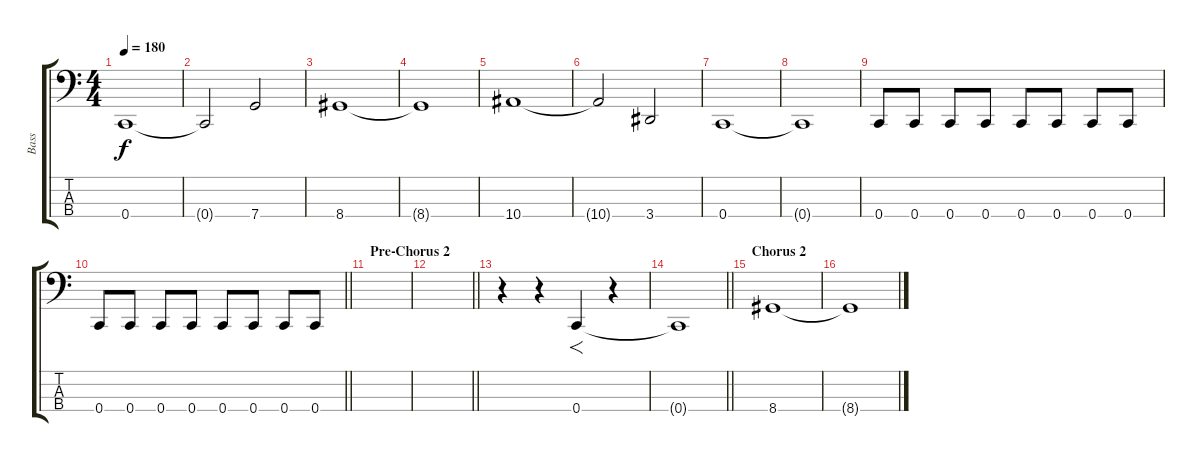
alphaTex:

\track ("Bass" "Bass") {instrument electricbasspick}
\staff {score tabs}
\tuning (F2 C2 G1 C1) {hide}
\ts (4 4)
\tempo 180
\clef f4
\ks c
0.4{t}.1{dy f} |
0.4{t}.2 7.4.2 |
8.4.1 |
8.4{t}.1 |
10.4.1 |
10.4{t}.2 3.4.2 |
0.4.1 |
0.4{t}.1 |
0.4.8 0.4.8 0.4.8 0.4.8 0.4.8 0.4.8 0.4.8 0.4.8 |
\barLineRight lightlight
0.4.8 0.4.8 0.4.8 0.4.8 0.4.8 0.4.8 0.4.8 0.4.8 |
\section ("" "Pre-Chorus 2")
|
\barLineRight lightlight
|
r.4 r.4 0.4.4{f} r.4 |
\barLineRight lightlight
0.4{t}.1 |
\section ("" "Chorus 2")
8.4.1 |
8.4{t}.1
